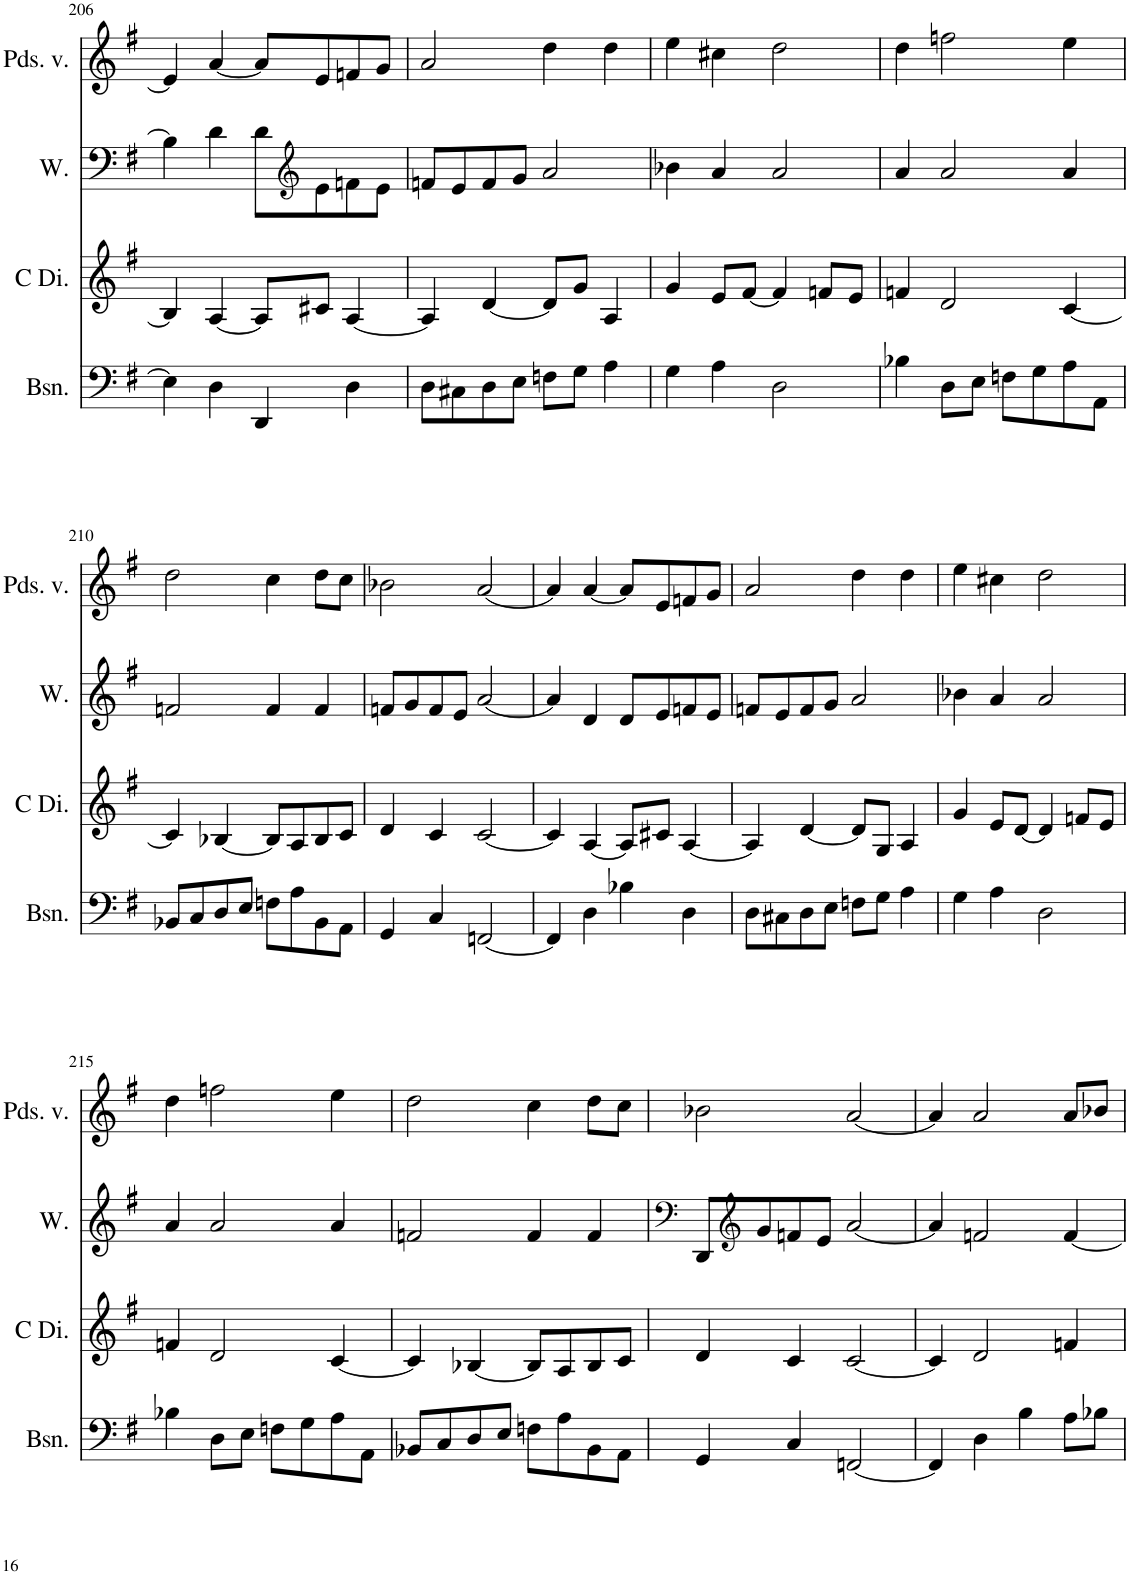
**kern	**kern	**kern	**kern
*part4	*part3	*part2	*part1
*staff4	*staff3	*staff2	*staff1
*I"Bassoon, Bassoon	*I"C Dizi, Piccolo	*I"Winds, Flute	*I"Pardessus de viole, Violin
*I'Bsn.	*I'C Di.	*I'W.	*I'Pds. v.
!!LO:PB:g=z
*clefF4	*clefG2	*clefF4	*clefG2
*	*Trd-7c-12	*	*
*k[f#]	*k[f#]	*k[f#]	*k[f#]
*M4/4	*M4/4	*M4/4	*M4/4
=206	=206	=206	=206
4E\]	4B/]	4B\]	4e/]
4D\	[4A/	4d\	[4a/
4DD/	8A/L]	8d\L	8a/L]
*	*	*clefG2	*
.	8c#X/J	8e\	8e/
4D\	[4A/	8fn\	8fn/
.	.	8e\J	8g/J
=207	=207	=207	=207
8D\L	4A/]	8fn/L	2a/
8C#X\	.	8e/	.
8D\	[4d/	8f/	.
8E\J	.	8g/J	.
8Fn\L	8d/L]	2a/	4dd\
8G\J	8g/J	.	.
4A\	4A/	.	4dd\
=208	=208	=208	=208
4G\	4g/	4b-X\	4ee\
4A\	8e/L	4a/	4cc#X\
.	[8f#/J	.	.
2D\	4f#/]	2a/	2dd\
.	8fn/L	.	.
.	8e/J	.	.
=209	=209	=209	=209
4B-X\	4fn/	4a/	4dd\
8D\L	2d/	2a/	2ffn\
8E\J	.	.	.
8Fn\L	.	.	.
8G\	.	.	.
8A\	[4c/	4a/	4ee\
8AA\J	.	.	.
!!LO:LB:g=z
=210	=210	=210	=210
8BB-X/L	4c/]	2fn/	2dd\
8C/	.	.	.
8D/	[4B-X/	.	.
8E/J	.	.	.
8Fn\L	8B-/L]	4f/	4cc\
8A\	8A/	.	.
8BB-\	8B-/	4f/	8dd\L
8AA\J	8c/J	.	8cc\J
=211	=211	=211	=211
4GG/	4d/	8fn/L	2b-X\
.	.	8g/	.
4C/	4c/	8f/	.
.	.	8e/J	.
[2FFn/	[2c/	[2a/	[2a/
=212	=212	=212	=212
4FF/]	4c/]	4a/]	4a/]
4D\	[4A/	4d/	[4a/
4B-X\	8A/L]	8d/L	8a/L]
.	8c#X/J	8e/	8e/
4D\	[4A/	8fn/	8fn/
.	.	8e/J	8g/J
=213	=213	=213	=213
8D\L	4A/]	8fn/L	2a/
8C#X\	.	8e/	.
8D\	[4d/	8f/	.
8E\J	.	8g/J	.
8Fn\L	8d/L]	2a/	4dd\
8G\J	8G/J	.	.
4A\	4A/	.	4dd\
=214	=214	=214	=214
4G\	4g/	4b-X\	4ee\
4A\	8e/L	4a/	4cc#X\
.	[8d/J	.	.
2D\	4d/]	2a/	2dd\
.	8fn/L	.	.
.	8e/J	.	.
!!LO:LB:g=z
=215	=215	=215	=215
4B-X\	4fn/	4a/	4dd\
8D\L	2d/	2a/	2ffn\
8E\J	.	.	.
8Fn\L	.	.	.
8G\	.	.	.
8A\	[4c/	4a/	4ee\
8AA\J	.	.	.
=216	=216	=216	=216
8BB-X/L	4c/]	2fn/	2dd\
8C/	.	.	.
8D/	[4B-X/	.	.
8E/J	.	.	.
8Fn\L	8B-/L]	4f/	4cc\
8A\	8A/	.	.
8BB-\	8B-/	4f/	8dd\L
8AA\J	8c/J	.	8cc\J
=217	=217	=217	=217
*	*	*clefF4	*
4GG/	4d/	8DD/L	2b-X\
*	*	*clefG2	*
.	.	8g/	.
4C/	4c/	8fn/	.
.	.	8e/J	.
[2FFn/	[2c/	[2a/	[2a/
=218	=218	=218	=218
4FF/]	4c/]	4a/]	4a/]
4D\	2d/	2fn/	2a/
4B\	.	.	.
8A\L	4fn/	[4f/	8a/L
8B-X\J	.	.	8b-X/J
=	=	=	=
*-	*-	*-	*-
